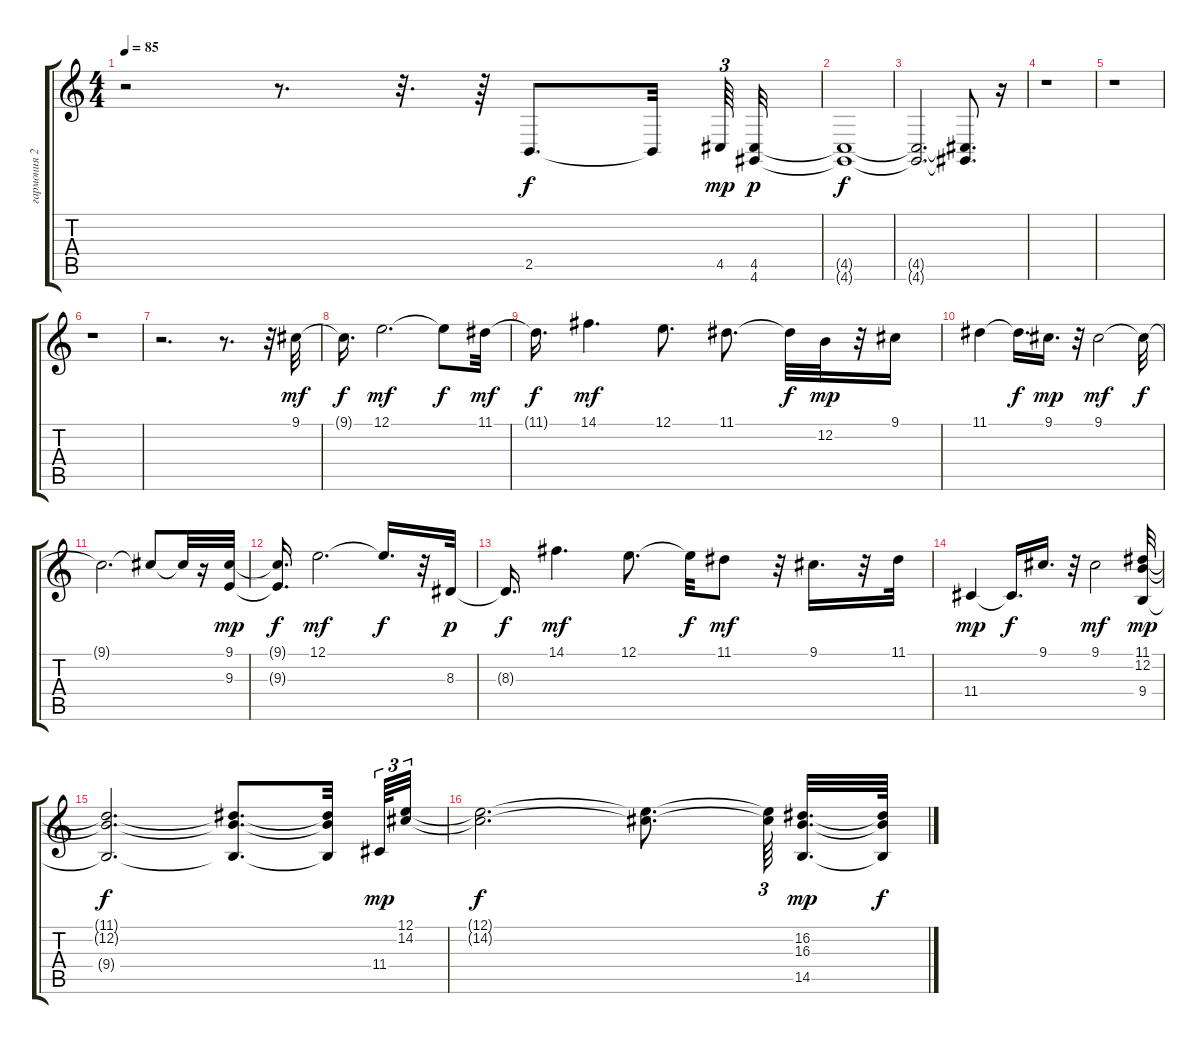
\track ("гармония 2" "гармония 2") {instrument pad2warm}
\staff {score tabs}
\tuning (E4 B3 G3 D3 A2 E2) {hide}
\ts (4 4)
\tempo 85
\clef g2
\ks c
r.2{dy f} r.8{d} r.32{d} r.64 2.5.8{d} 2.5{t}.32{beam splitsecondary} 4.5.64{tu (3 2) dy mp} (4.5 4.6).32{dy p} |
(4.5{t} 4.6{t}).1{dy f} |
(4.5{t} 4.6{t}).2{d} (4.5{t} 4.6{t}).8{d} r.16 |
r.1 |
r.1 |
r.1 |
r.2{d} r.8{d} r.32 9.1.32{dy mf} |
9.1{t}.16{d dy f} 12.1.2{d dy mf} 12.1{t}.8{dy f} 11.1.32{dy mf} |
11.1{t}.16{d dy f} 14.1.4{d dy mf} 12.1.8{d} 11.1.8{d} 11.1{t}.32{dy f} 12.2.32{dy mp} r.32 9.1.16 |
11.1.4 11.1{t}.16{d dy f} 9.1.16{d dy mp} r.32 9.1.2{dy mf} 9.1{t}.32{dy f} |
9.1{t}.2{d} 9.1{t}.8 9.1{t}.32 r.16 (9.1 9.3).32{dy mp} |
(9.1{t} 9.3{t}).16{d dy f} 12.1.2{d dy mf} 12.1{t}.16{d dy f} r.32 8.3.32{dy p} |
8.3{t}.16{d dy f} 14.1.4{d dy mf} 12.1.8{d} 12.1{t}.32{dy f} 11.1.8{dy mf} r.32 9.1.16{d} r.32 11.1.32 |
11.4.4{dy mp} 11.4{t}.16{d dy f} 9.1.16{d} r.32 9.1.2{dy mf} (11.1 12.2 9.4).32{dy mp} |
(11.1{t} 12.2{t} 9.4{t}).2{d dy f} (11.1{t} 12.2{t} 9.4{t}).8{d} (11.1{t} 12.2{t} 9.4{t}).32{beam splitsecondary} 11.4.64{tu (3 2) dy mp} (12.1 14.2).32{tu (3 2)} |
(12.1{t} 14.2{t}).2{d dy f} (12.1{t} 14.2{t}).8{d} (12.1{t} 14.2{t}).64{tu (3 2) beam splitsecondary} (16.2 16.3 14.5).32{d dy mp} (16.2{t} 16.3{t} 14.5{t}).64{dy f}
